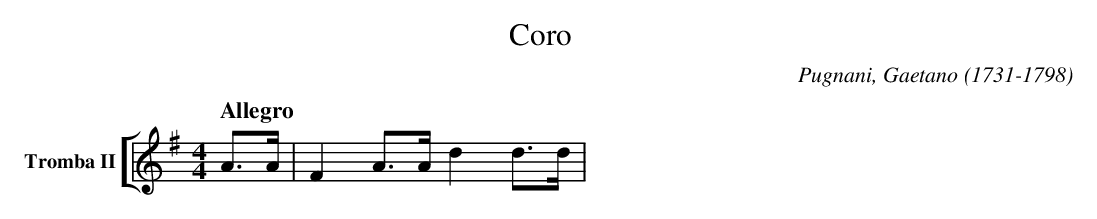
X:1
T:Coro
C:Pugnani, Gaetano (1731-1798)
M:4/4
L:1/4
K:G
V: 4 clef=treble name="Tromba II" sname="Trb.II"
%%staves [( 4 )]
[Q:"Allegro"] A/>A/ | F A/>A/  d d/>d/ | \
